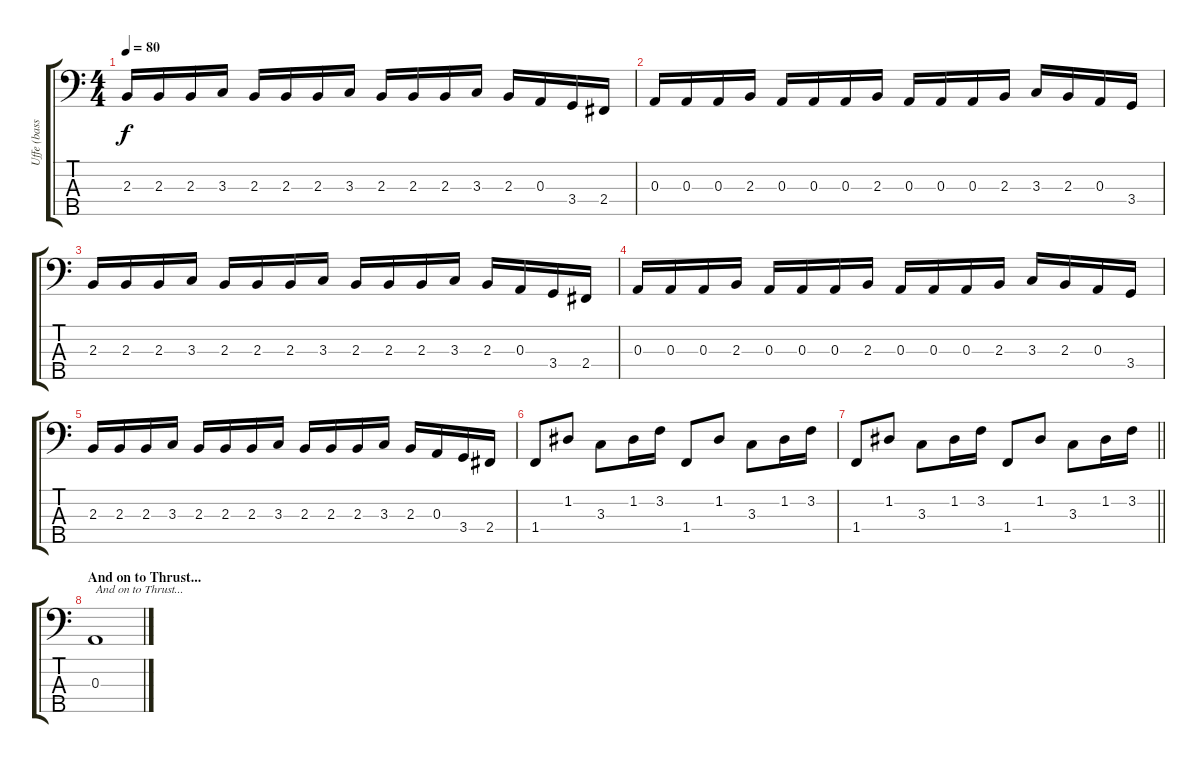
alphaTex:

\track ("Uffe (bass)" "Uffe (bass") {instrument electricbasspick}
\staff {score tabs}
\tuning (G2 D2 A1 E1 B0) {hide}
\ts (4 4)
\tempo 80
\clef f4
\ks c
2.3.16{dy f} 2.3.16 2.3.16 3.3.16 2.3.16 2.3.16 2.3.16 3.3.16 2.3.16 2.3.16 2.3.16 3.3.16 2.3.16 0.3.16 3.4.16 2.4.16 |
0.3.16 0.3.16 0.3.16 2.3.16 0.3.16 0.3.16 0.3.16 2.3.16 0.3.16 0.3.16 0.3.16 2.3.16 3.3.16 2.3.16 0.3.16 3.4.16 |
2.3.16 2.3.16 2.3.16 3.3.16 2.3.16 2.3.16 2.3.16 3.3.16 2.3.16 2.3.16 2.3.16 3.3.16 2.3.16 0.3.16 3.4.16 2.4.16 |
0.3.16 0.3.16 0.3.16 2.3.16 0.3.16 0.3.16 0.3.16 2.3.16 0.3.16 0.3.16 0.3.16 2.3.16 3.3.16 2.3.16 0.3.16 3.4.16 |
2.3.16 2.3.16 2.3.16 3.3.16 2.3.16 2.3.16 2.3.16 3.3.16 2.3.16 2.3.16 2.3.16 3.3.16 2.3.16 0.3.16 3.4.16 2.4.16 |
1.4.8 1.2.8 3.3.8 1.2.16 3.2.16 1.4.8 1.2.8 3.3.8 1.2.16 3.2.16 |
\barLineRight lightlight
1.4.8 1.2.8 3.3.8 1.2.16 3.2.16 1.4.8 1.2.8 3.3.8 1.2.16 3.2.16 |
\section ("" "And on to Thrust...")
0.3.1{txt "And on to Thrust..."}
